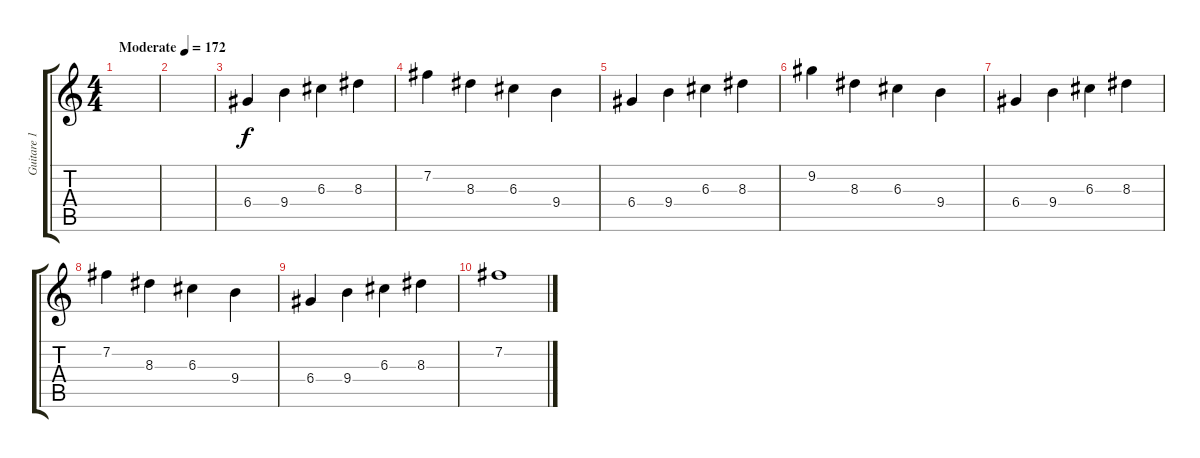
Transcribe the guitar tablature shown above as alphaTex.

\track ("Guitare 1" "Guitare 1") {instrument overdrivenguitar}
\staff {score tabs}
\tuning (E4 B3 G3 D3 A2 E2) {hide}
\ts (4 4)
\tempo (172 "Moderate")
\clef g2
\ks c
|
|
6.4.4 9.4.4 6.3.4 8.3.4 |
7.2.4 8.3.4 6.3.4 9.4.4 |
6.4.4 9.4.4 6.3.4 8.3.4 |
9.2.4 8.3.4 6.3.4 9.4.4 |
6.4.4 9.4.4 6.3.4 8.3.4 |
7.2.4 8.3.4 6.3.4 9.4.4 |
6.4.4 9.4.4 6.3.4 8.3.4 |
7.2.1
